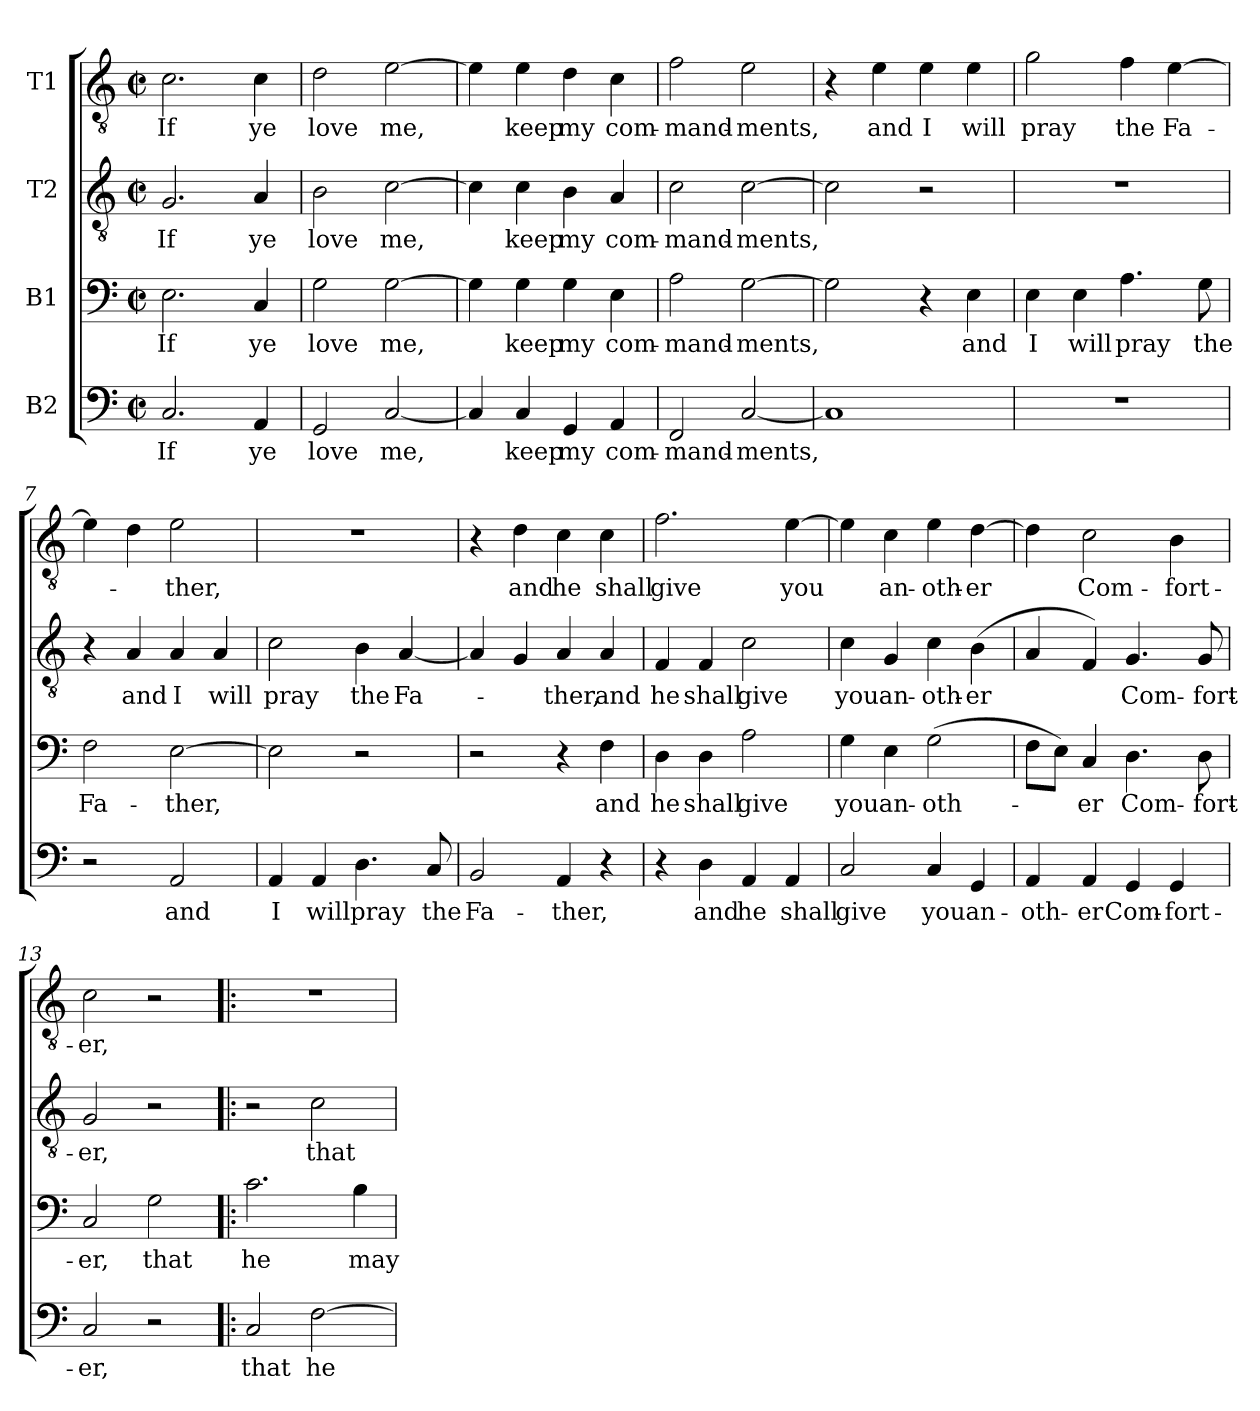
**kern	**text	**kern	**text	**kern	**text	**kern	**text
*part4	*part4	*part3	*part3	*part2	*part2	*part1	*part1
*staff4	*staff4	*staff3	*staff3	*staff2	*staff2	*staff1	*staff1
*I"B2	*	*I"B1	*	*I"T2	*	*I"T1	*
*clefF4	*	*clefF4	*	*clefGv2	*	*clefGv2	*
*k[]	*	*k[]	*	*k[]	*	*k[]	*
*M2/2	*	*M2/2	*	*M2/2	*	*M2/2	*
*met(c|)	*	*met(c|)	*	*met(c|)	*	*met(c|)	*
*MM92	*	*MM92	*	*MM92	*	*MM92	*
=1	=1	=1	=1	=1	=1	=1	=1
!	!LO:LY:b	!	!LO:LY:b	!	!LO:LY:b	!	!LO:LY:b
2.C/	If	2.E\	If	2.G/	If	2.c\	If
!	!LO:LY:b	!	!LO:LY:b	!	!LO:LY:b	!	!LO:LY:b
4AA/	ye	4C/	ye	4A/	ye	4c\	ye
=2	=2	=2	=2	=2	=2	=2	=2
!	!LO:LY:b	!	!LO:LY:b	!	!LO:LY:b	!	!LO:LY:b
2GG/	love	2G\	love	2B\	love	2d\	love
!	!LO:LY:b	!	!LO:LY:b	!	!LO:LY:b	!	!LO:LY:b
[2C/	me,	[2G\	me,	[2c\	me,	[2e\	me,
=3	=3	=3	=3	=3	=3	=3	=3
4C/]	.	4G\]	.	4c\]	.	4e\]	.
!	!LO:LY:b	!	!LO:LY:b	!	!LO:LY:b	!	!LO:LY:b
4C/	keep	4G\	keep	4c\	keep	4e\	keep
!	!LO:LY:b	!	!LO:LY:b	!	!LO:LY:b	!	!LO:LY:b
4GG/	my	4G\	my	4B\	my	4d\	my
!	!LO:LY:b	!	!LO:LY:b	!	!LO:LY:b	!	!LO:LY:b
4AA/	com-	4E\	com-	4A/	com-	4c\	com-
=4	=4	=4	=4	=4	=4	=4	=4
!	!LO:LY:b	!	!LO:LY:b	!	!LO:LY:b	!	!LO:LY:b
2FF/	-mand-	2A\	-mand-	2c\	-mand-	2f\	-mand-
!	!LO:LY:b	!	!LO:LY:b	!	!LO:LY:b	!	!LO:LY:b
[2C/	-ments,	[2G\	-ments,	[2c\	-ments,	2e\	-ments,
=5	=5	=5	=5	=5	=5	=5	=5
1C]	.	2G\]	.	2c\]	.	4r	.
!	!	!	!	!	!	!	!LO:LY:b
.	.	.	.	.	.	4e\	and
!	!	!	!	!	!	!	!LO:LY:b
.	.	4r	.	2r	.	4e\	I
!	!	!	!LO:LY:b	!	!	!	!LO:LY:b
.	.	4E\	and	.	.	4e\	will
=6	=6	=6	=6	=6	=6	=6	=6
!	!	!	!LO:LY:b	!	!	!	!LO:LY:b
1r	.	4E\	I	1r	.	2g\	pray
!	!	!	!LO:LY:b	!	!	!	!
.	.	4E\	will	.	.	.	.
!	!	!	!LO:LY:b	!	!	!	!LO:LY:b
.	.	4.A\	pray	.	.	4f\	the
!	!	!	!	!	!	!	!LO:LY:b
.	.	.	.	.	.	[4e\	Fa-
!	!	!	!LO:LY:b	!	!	!	!
.	.	8G\	the	.	.	.	.
=7	=7	=7	=7	=7	=7	=7	=7
!	!	!	!LO:LY:b	!	!	!	!
2r	.	2F\	Fa-	4r	.	4e\]	.
!	!	!	!	!	!LO:LY:b	!	!
.	.	.	.	4A/	and	4d\	.
!	!LO:LY:b	!	!LO:LY:b	!	!LO:LY:b	!	!LO:LY:b
2AA/	and	[2E\	-ther,	4A/	I	2e\	-ther,
!	!	!	!	!	!LO:LY:b	!	!
.	.	.	.	4A/	will	.	.
=8	=8	=8	=8	=8	=8	=8	=8
!	!LO:LY:b	!	!	!	!LO:LY:b	!	!
4AA/	I	2E\]	.	2c\	pray	1r	.
!	!LO:LY:b	!	!	!	!	!	!
4AA/	will	.	.	.	.	.	.
!	!LO:LY:b	!	!	!	!LO:LY:b	!	!
4.D\	pray	2r	.	4B\	the	.	.
!	!	!	!	!	!LO:LY:b	!	!
.	.	.	.	[4A/	Fa-	.	.
!	!LO:LY:b	!	!	!	!	!	!
8C/	the	.	.	.	.	.	.
!!LO:LB:g=z
=9	=9	=9	=9	=9	=9	=9	=9
!	!LO:LY:b	!	!	!	!	!	!
2BB/	Fa-	2r	.	4A/]	.	4r	.
!	!	!	!	!	!	!	!LO:LY:b
.	.	.	.	4G/	.	4d\	and
!	!LO:LY:b	!	!	!	!LO:LY:b	!	!LO:LY:b
4AA/	-ther,	4r	.	4A/	-ther,	4c\	he
!	!	!	!LO:LY:b	!	!LO:LY:b	!	!LO:LY:b
4r	.	4F\	and	4A/	and	4c\	shall
=10	=10	=10	=10	=10	=10	=10	=10
!	!	!	!LO:LY:b	!	!LO:LY:b	!	!LO:LY:b
4r	.	4D\	he	4F/	he	2.f\	give
!	!LO:LY:b	!	!LO:LY:b	!	!LO:LY:b	!	!
4D\	and	4D\	shall	4F/	shall	.	.
!	!LO:LY:b	!	!LO:LY:b	!	!LO:LY:b	!	!
4AA/	he	2A\	give	2c\	give	.	.
!	!LO:LY:b	!	!	!	!	!	!LO:LY:b
4AA/	shall	.	.	.	.	[4e\	you
=11	=11	=11	=11	=11	=11	=11	=11
!	!LO:LY:b	!	!LO:LY:b	!	!LO:LY:b	!	!
2C/	give	4G\	you	4c\	you	4e\]	.
!	!	!	!LO:LY:b	!	!LO:LY:b	!	!LO:LY:b
.	.	4E\	an-	4G/	an-	4c\	an-
!	!LO:LY:b	!	!LO:LY:b	!	!LO:LY:b	!	!LO:LY:b
4C/	you	(>2G\	-oth-	4c\	-oth-	4e\	-oth-
!	!LO:LY:b	!	!	!	!LO:LY:b	!	!LO:LY:b
4GG/	an-	.	.	(>4B\	-er	[4d\	-er
=12	=12	=12	=12	=12	=12	=12	=12
!	!LO:LY:b	!	!	!	!	!	!
4AA/	-oth-	8F\L	.	4A/	.	4d\]	.
.	.	8E\J)	.	.	.	.	.
!	!LO:LY:b	!	!LO:LY:b	!	!	!	!LO:LY:b
4AA/	-er	4C/	-er	4F/)	.	2c\	Com-
!	!LO:LY:b	!	!LO:LY:b	!	!LO:LY:b	!	!
4GG/	Com-	4.D\	Com-	4.G/	Com-	.	.
!	!LO:LY:b	!	!	!	!	!	!LO:LY:b
4GG/	-fort-	.	.	.	.	4B\	-fort-
!	!	!	!LO:LY:b	!	!LO:LY:b	!	!
.	.	8D\	-fort-	8G/	-fort-	.	.
=13	=13	=13	=13	=13	=13	=13	=13
!	!LO:LY:b	!	!LO:LY:b	!	!LO:LY:b	!	!LO:LY:b
2C/	-er,	2C/	-er,	2G/	-er,	2c\	-er,
!	!	!	!LO:LY:b	!	!	!	!
2r	.	2G\	that	2r	.	2r	.
=14!|:	=14!|:	=14!|:	=14!|:	=14!|:	=14!|:	=14!|:	=14!|:
!	!LO:LY:b	!	!LO:LY:b	!	!	!	!
2C/	that	2.c\	he	2r	.	1r	.
!	!LO:LY:b	!	!	!	!LO:LY:b	!	!
[2F\	he	.	.	2c\	that	.	.
!	!	!	!LO:LY:b	!	!	!	!
.	.	4B\	may	.	.	.	.
=	=	=	=	=	=	=	=
*-	*-	*-	*-	*-	*-	*-	*-
